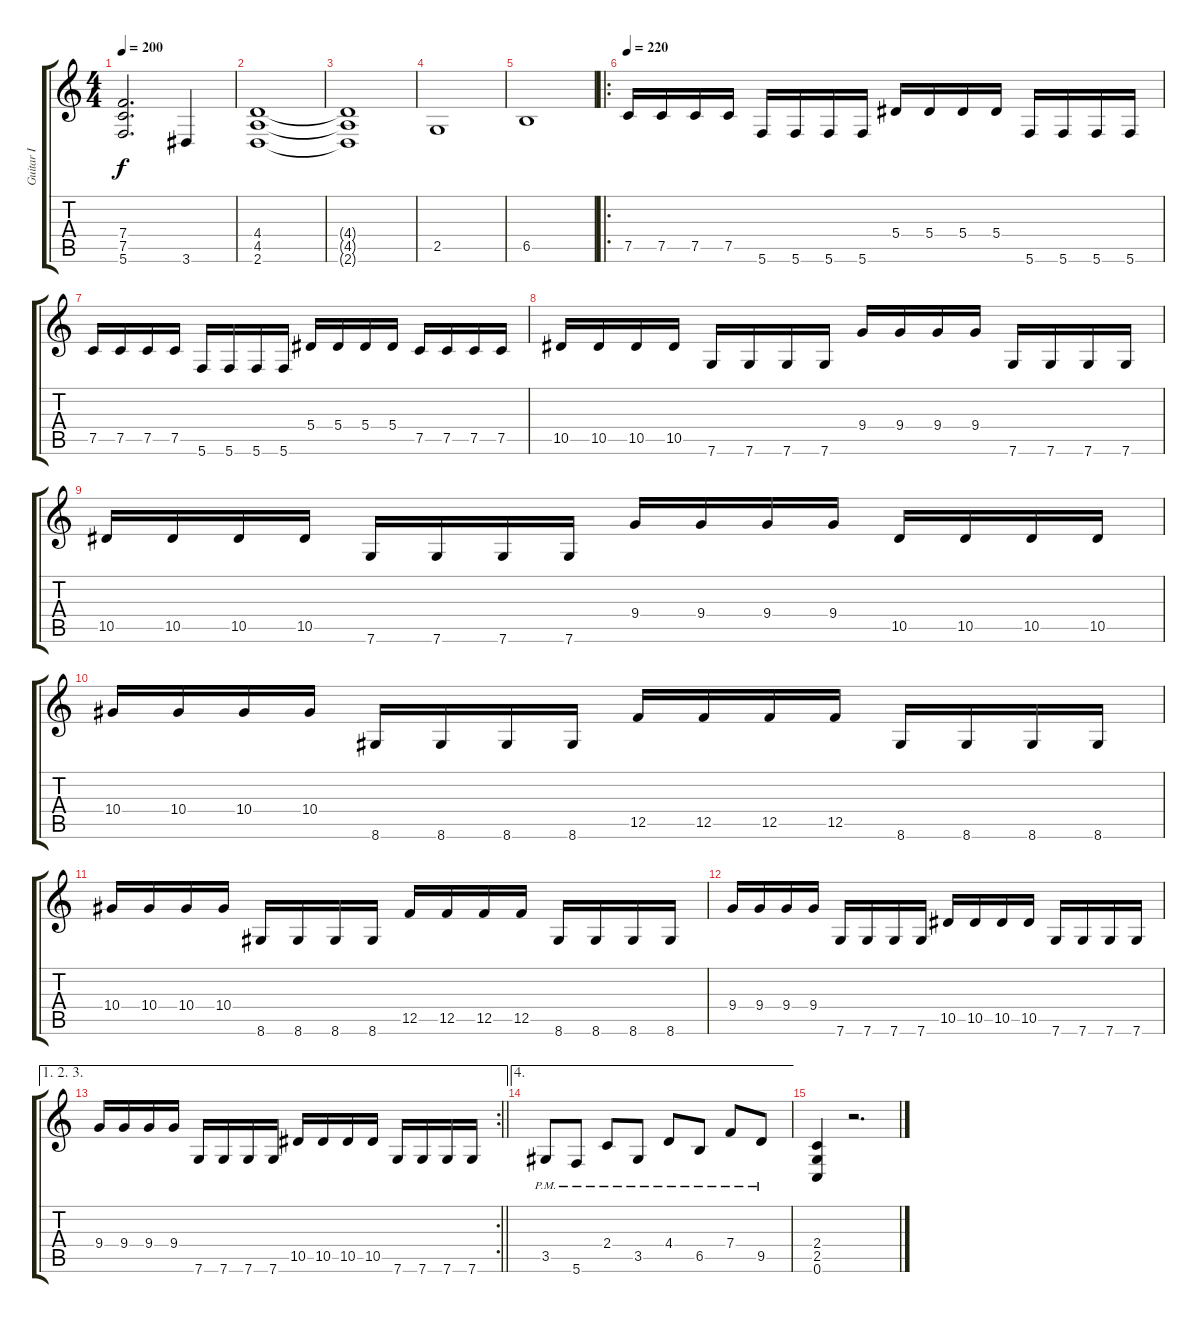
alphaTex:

\track ("Guitar I" "Guitar I") {instrument distortionguitar}
\staff {score tabs}
\tuning (C4 G3 Eb3 Bb2 F2 C2) {hide}
\ts (4 4)
\tempo 200
\clef g2
\ks c
(7.4{t} 7.5{t} 5.6{t}).2{d dy f} 3.6.4 |
(4.4 4.5 2.6).1 |
(4.4{t} 4.5{t} 2.6{t}).1 |
2.5.1 |
6.5.1 |
\ro
\tempo 220
7.5.16 7.5.16 7.5.16 7.5.16 5.6.16 5.6.16 5.6.16 5.6.16 5.4.16 5.4.16 5.4.16 5.4.16 5.6.16 5.6.16 5.6.16 5.6.16 |
7.5.16 7.5.16 7.5.16 7.5.16 5.6.16 5.6.16 5.6.16 5.6.16 5.4.16 5.4.16 5.4.16 5.4.16 7.5.16 7.5.16 7.5.16 7.5.16 |
10.5.16 10.5.16 10.5.16 10.5.16 7.6.16 7.6.16 7.6.16 7.6.16 9.4.16 9.4.16 9.4.16 9.4.16 7.6.16 7.6.16 7.6.16 7.6.16 |
10.5.16 10.5.16 10.5.16 10.5.16 7.6.16 7.6.16 7.6.16 7.6.16 9.4.16 9.4.16 9.4.16 9.4.16 10.5.16 10.5.16 10.5.16 10.5.16 |
10.4.16 10.4.16 10.4.16 10.4.16 8.6.16 8.6.16 8.6.16 8.6.16 12.5.16 12.5.16 12.5.16 12.5.16 8.6.16 8.6.16 8.6.16 8.6.16 |
10.4.16 10.4.16 10.4.16 10.4.16 8.6.16 8.6.16 8.6.16 8.6.16 12.5.16 12.5.16 12.5.16 12.5.16 8.6.16 8.6.16 8.6.16 8.6.16 |
9.4.16 9.4.16 9.4.16 9.4.16 7.6.16 7.6.16 7.6.16 7.6.16 10.5.16 10.5.16 10.5.16 10.5.16 7.6.16 7.6.16 7.6.16 7.6.16 |
\ae (1 2 3)
\rc 2
\barLineRight lightlight
9.4.16 9.4.16 9.4.16 9.4.16 7.6.16 7.6.16 7.6.16 7.6.16 10.5.16 10.5.16 10.5.16 10.5.16 7.6.16 7.6.16 7.6.16 7.6.16 |
\ae 4
3.5{pm}.8 5.6{pm}.8 2.4{pm}.8 3.5{pm}.8 4.4{pm}.8 6.5{pm}.8 7.4{pm}.8 9.5{pm}.8 |
(2.4 2.5 0.6).4 r.2{d}
